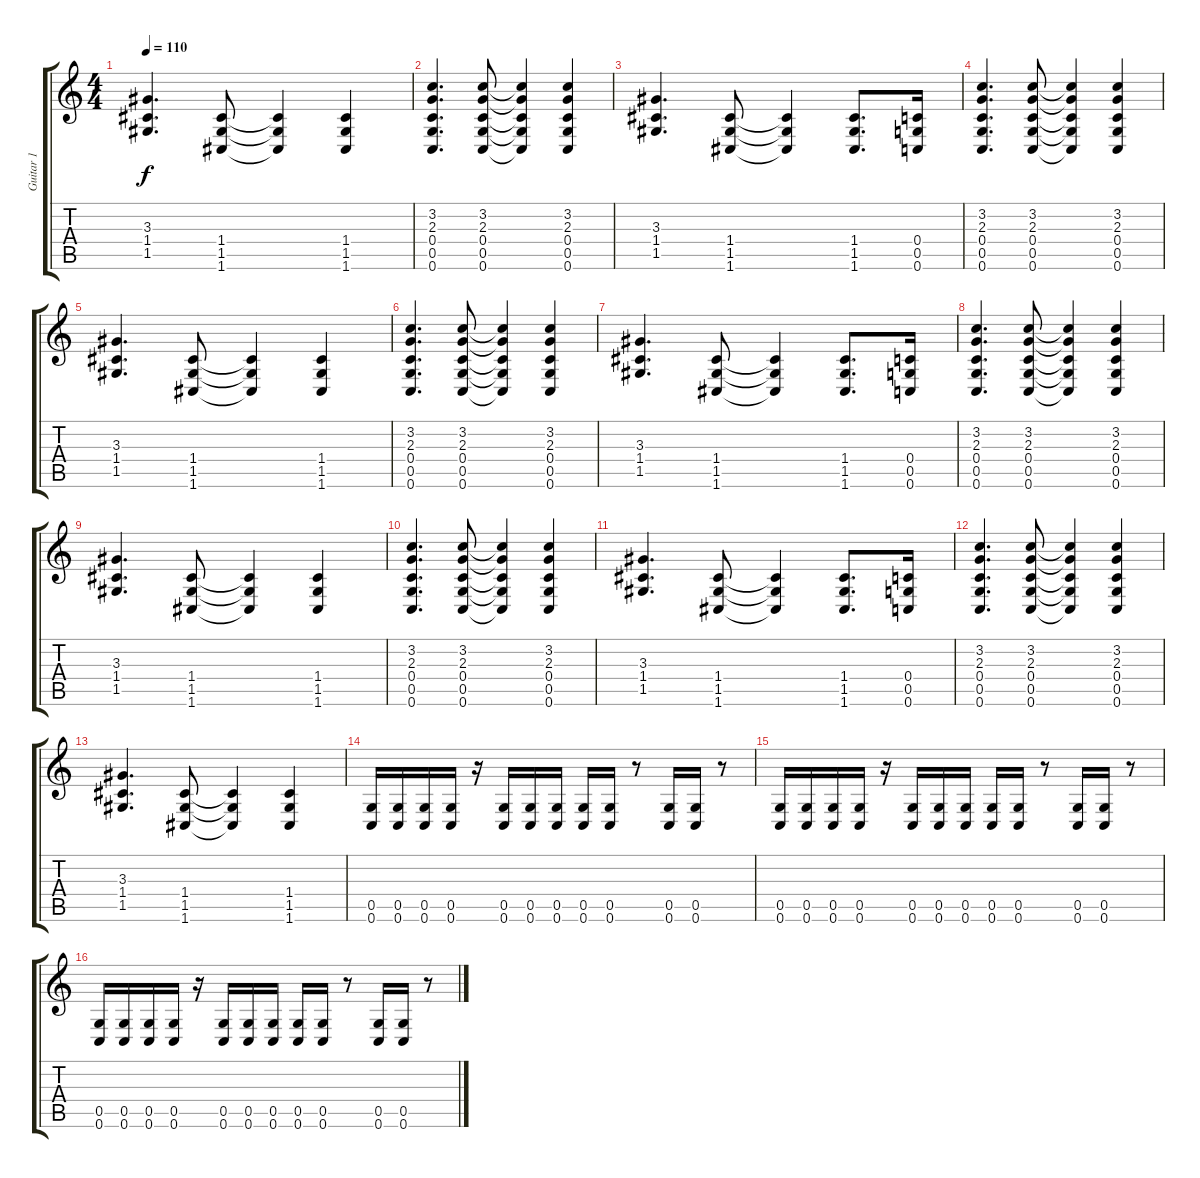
\track ("Guitar 1" "Guitar 1") {instrument overdrivenguitar}
\staff {score tabs}
\tuning (D4 A3 F3 C3 G2 C2) {hide}
\ts (4 4)
\tempo 110
\clef g2
\ks c
(3.3 1.4 1.5).4{d dy f} (1.4 1.5 1.6).8 (1.4{t} 1.5{t} 1.6{t}).4 (1.4 1.5 1.6).4 |
(3.2 2.3 0.4 0.5 0.6).4{d} (3.2 2.3 0.4 0.5 0.6).8 (3.2{t} 2.3{t} 0.4{t} 0.5{t} 0.6{t}).4 (3.2 2.3 0.4 0.5 0.6).4 |
(3.3 1.4 1.5).4{d} (1.4 1.5 1.6).8 (1.4{t} 1.5{t} 1.6{t}).4 (1.4 1.5 1.6).8{d} (0.4 0.5 0.6).16 |
(3.2 2.3 0.4 0.5 0.6).4{d} (3.2 2.3 0.4 0.5 0.6).8 (3.2{t} 2.3{t} 0.4{t} 0.5{t} 0.6{t}).4 (3.2 2.3 0.4 0.5 0.6).4 |
(3.3 1.4 1.5).4{d} (1.4 1.5 1.6).8 (1.4{t} 1.5{t} 1.6{t}).4 (1.4 1.5 1.6).4 |
(3.2 2.3 0.4 0.5 0.6).4{d} (3.2 2.3 0.4 0.5 0.6).8 (3.2{t} 2.3{t} 0.4{t} 0.5{t} 0.6{t}).4 (3.2 2.3 0.4 0.5 0.6).4 |
(3.3 1.4 1.5).4{d} (1.4 1.5 1.6).8 (1.4{t} 1.5{t} 1.6{t}).4 (1.4 1.5 1.6).8{d} (0.4 0.5 0.6).16 |
(3.2 2.3 0.4 0.5 0.6).4{d} (3.2 2.3 0.4 0.5 0.6).8 (3.2{t} 2.3{t} 0.4{t} 0.5{t} 0.6{t}).4 (3.2 2.3 0.4 0.5 0.6).4 |
(3.3 1.4 1.5).4{d} (1.4 1.5 1.6).8 (1.4{t} 1.5{t} 1.6{t}).4 (1.4 1.5 1.6).4 |
(3.2 2.3 0.4 0.5 0.6).4{d} (3.2 2.3 0.4 0.5 0.6).8 (3.2{t} 2.3{t} 0.4{t} 0.5{t} 0.6{t}).4 (3.2 2.3 0.4 0.5 0.6).4 |
(3.3 1.4 1.5).4{d} (1.4 1.5 1.6).8 (1.4{t} 1.5{t} 1.6{t}).4 (1.4 1.5 1.6).8{d} (0.4 0.5 0.6).16 |
(3.2 2.3 0.4 0.5 0.6).4{d} (3.2 2.3 0.4 0.5 0.6).8 (3.2{t} 2.3{t} 0.4{t} 0.5{t} 0.6{t}).4 (3.2 2.3 0.4 0.5 0.6).4 |
(3.3 1.4 1.5).4{d} (1.4 1.5 1.6).8 (1.4{t} 1.5{t} 1.6{t}).4 (1.4 1.5 1.6).4 |
(0.5 0.6).16 (0.5 0.6).16 (0.5 0.6).16 (0.5 0.6).16 r.16 (0.5 0.6).16 (0.5 0.6).16 (0.5 0.6).16 (0.5 0.6).16 (0.5 0.6).16 r.8 (0.5 0.6).16 (0.5 0.6).16 r.8 |
(0.5 0.6).16 (0.5 0.6).16 (0.5 0.6).16 (0.5 0.6).16 r.16 (0.5 0.6).16 (0.5 0.6).16 (0.5 0.6).16 (0.5 0.6).16 (0.5 0.6).16 r.8 (0.5 0.6).16 (0.5 0.6).16 r.8 |
(0.5 0.6).16 (0.5 0.6).16 (0.5 0.6).16 (0.5 0.6).16 r.16 (0.5 0.6).16 (0.5 0.6).16 (0.5 0.6).16 (0.5 0.6).16 (0.5 0.6).16 r.8 (0.5 0.6).16 (0.5 0.6).16 r.8
